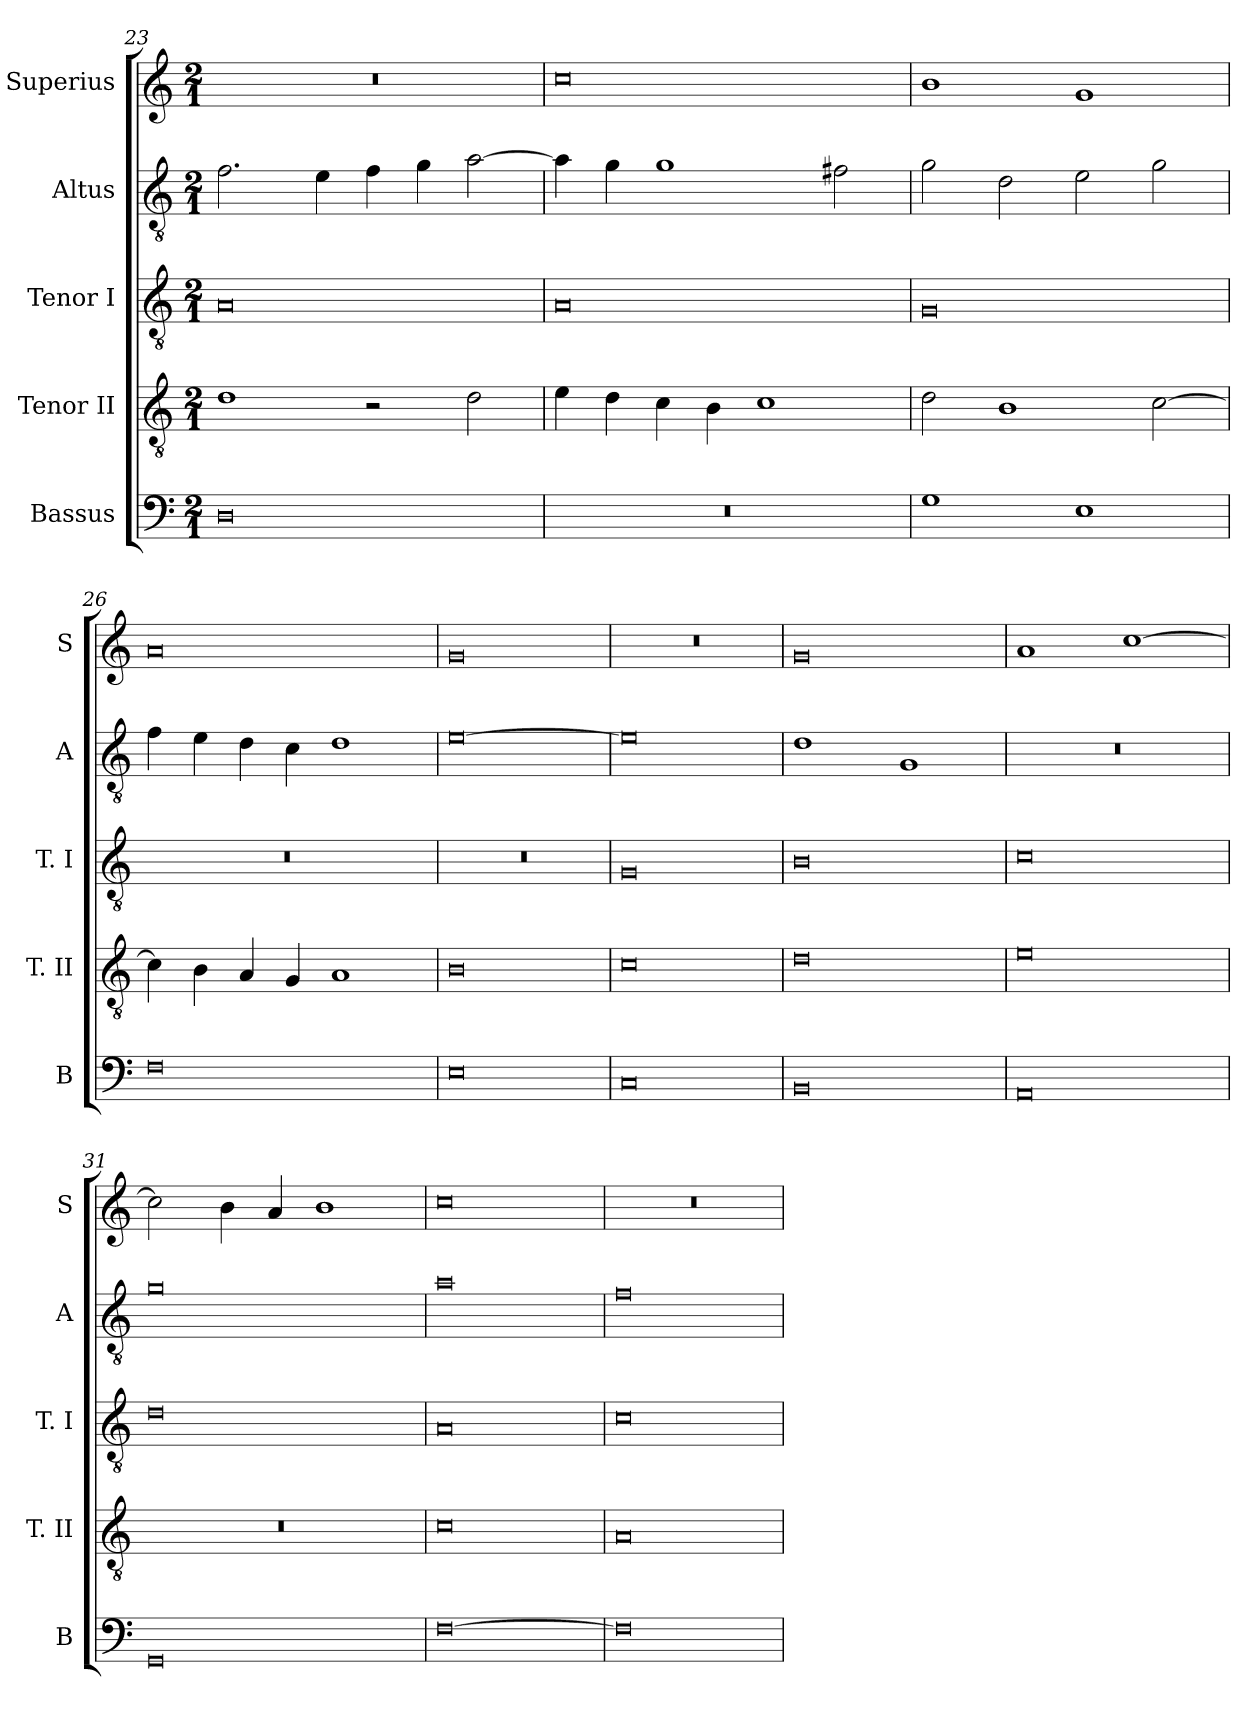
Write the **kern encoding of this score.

**kern	**kern	**kern	**kern	**kern
*part5	*part4	*part3	*part2	*part1
*staff5	*staff4	*staff3	*staff2	*staff1
*I"Bassus	*I"Tenor II	*I"Tenor I	*I"Altus	*I"Superius
*I'B	*I'T. II	*I'T. I	*I'A	*I'S
*clefF4	*clefGv2	*clefGv2	*clefGv2	*clefG2
*k[]	*k[]	*k[]	*k[]	*k[]
*C:	*C:	*C:	*C:	*C:
*M2/1	*M2/1	*M2/1	*M2/1	*M2/1
=23	=23	=23	=23	=23
0D	1d	0A	2.f	0r
.	.	.	4e	.
.	2r	.	4f	.
.	.	.	4g	.
.	2d	.	[2a	.
=24	=24	=24	=24	=24
0r	4e	0A	4a]	0cc
.	4d	.	4g	.
.	4c	.	1g	.
.	4B	.	.	.
.	1c	.	.	.
.	.	.	2f#X	.
=25	=25	=25	=25	=25
1G	2d	0G	2g	1b
.	1B	.	2d	.
1E	.	.	2e	1g
.	[2c	.	2g	.
=26	=26	=26	=26	=26
0F	4c]	0r	4f	0a
.	4B	.	4e	.
.	4A	.	4d	.
.	4G	.	4c	.
.	1A	.	1d	.
=27	=27	=27	=27	=27
0E	0B	0r	[0e	0g
=28	=28	=28	=28	=28
0C	0c	0G	0e]	0r
=29	=29	=29	=29	=29
0BB	0d	0B	1d	0g
.	.	.	1G	.
=30	=30	=30	=30	=30
0AA	0e	0c	0r	1a
.	.	.	.	[1cc
=31	=31	=31	=31	=31
0GG	0r	0d	0g	2cc]
.	.	.	.	4b
.	.	.	.	4a
.	.	.	.	1b
=32	=32	=32	=32	=32
[0F	0c	0A	0a	0cc
=33	=33	=33	=33	=33
0F]	0A	0c	0f	0r
=	=	=	=	=
*-	*-	*-	*-	*-
